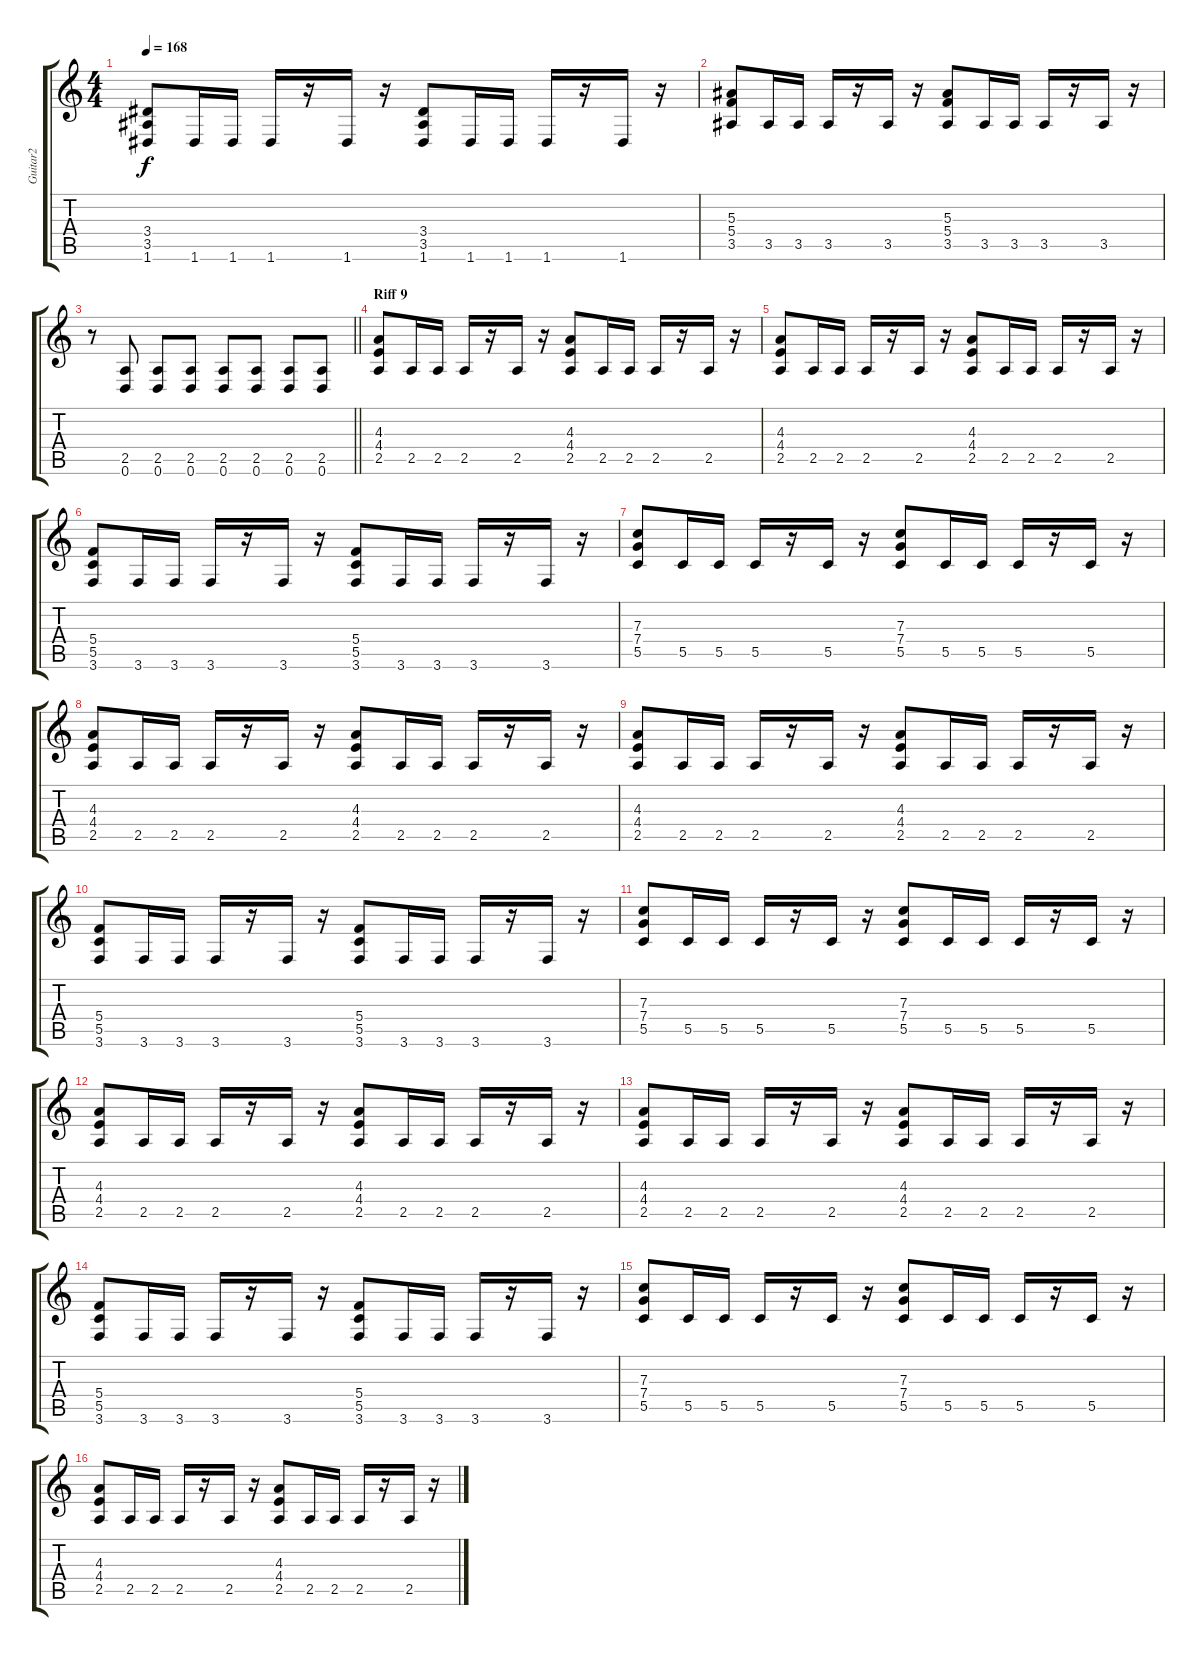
\track ("Guitar2" "Guitar2") {instrument distortionguitar}
\staff {score tabs}
\tuning (D4 A3 F3 C3 G2 D2) {hide}
\ts (4 4)
\tempo 168
\clef g2
\ks c
(3.4 3.5 1.6).8{dy f} 1.6.16 1.6.16 1.6.16 r.16 1.6.16 r.16 (3.4 3.5 1.6).8 1.6.16 1.6.16 1.6.16 r.16 1.6.16 r.16 |
(5.3 5.4 3.5).8 3.5.16 3.5.16 3.5.16 r.16 3.5.16 r.16 (5.3 5.4 3.5).8 3.5.16 3.5.16 3.5.16 r.16 3.5.16 r.16 |
\barLineRight lightlight
r.8 (2.5 0.6).8 (2.5 0.6).8 (2.5 0.6).8 (2.5 0.6).8 (2.5 0.6).8 (2.5 0.6).8 (2.5 0.6).8 |
\section ("" "Riff 9")
(4.3 4.4 2.5).8 2.5.16 2.5.16 2.5.16 r.16 2.5.16 r.16 (4.3 4.4 2.5).8 2.5.16 2.5.16 2.5.16 r.16 2.5.16 r.16 |
(4.3 4.4 2.5).8 2.5.16 2.5.16 2.5.16 r.16 2.5.16 r.16 (4.3 4.4 2.5).8 2.5.16 2.5.16 2.5.16 r.16 2.5.16 r.16 |
(5.4 5.5 3.6).8 3.6.16 3.6.16 3.6.16 r.16 3.6.16 r.16 (5.4 5.5 3.6).8 3.6.16 3.6.16 3.6.16 r.16 3.6.16 r.16 |
(7.3 7.4 5.5).8 5.5.16 5.5.16 5.5.16 r.16 5.5.16 r.16 (7.3 7.4 5.5).8 5.5.16 5.5.16 5.5.16 r.16 5.5.16 r.16 |
(4.3 4.4 2.5).8 2.5.16 2.5.16 2.5.16 r.16 2.5.16 r.16 (4.3 4.4 2.5).8 2.5.16 2.5.16 2.5.16 r.16 2.5.16 r.16 |
(4.3 4.4 2.5).8 2.5.16 2.5.16 2.5.16 r.16 2.5.16 r.16 (4.3 4.4 2.5).8 2.5.16 2.5.16 2.5.16 r.16 2.5.16 r.16 |
(5.4 5.5 3.6).8 3.6.16 3.6.16 3.6.16 r.16 3.6.16 r.16 (5.4 5.5 3.6).8 3.6.16 3.6.16 3.6.16 r.16 3.6.16 r.16 |
(7.3 7.4 5.5).8 5.5.16 5.5.16 5.5.16 r.16 5.5.16 r.16 (7.3 7.4 5.5).8 5.5.16 5.5.16 5.5.16 r.16 5.5.16 r.16 |
(4.3 4.4 2.5).8 2.5.16 2.5.16 2.5.16 r.16 2.5.16 r.16 (4.3 4.4 2.5).8 2.5.16 2.5.16 2.5.16 r.16 2.5.16 r.16 |
(4.3 4.4 2.5).8 2.5.16 2.5.16 2.5.16 r.16 2.5.16 r.16 (4.3 4.4 2.5).8 2.5.16 2.5.16 2.5.16 r.16 2.5.16 r.16 |
(5.4 5.5 3.6).8 3.6.16 3.6.16 3.6.16 r.16 3.6.16 r.16 (5.4 5.5 3.6).8 3.6.16 3.6.16 3.6.16 r.16 3.6.16 r.16 |
(7.3 7.4 5.5).8 5.5.16 5.5.16 5.5.16 r.16 5.5.16 r.16 (7.3 7.4 5.5).8 5.5.16 5.5.16 5.5.16 r.16 5.5.16 r.16 |
(4.3 4.4 2.5).8 2.5.16 2.5.16 2.5.16 r.16 2.5.16 r.16 (4.3 4.4 2.5).8 2.5.16 2.5.16 2.5.16 r.16 2.5.16 r.16
